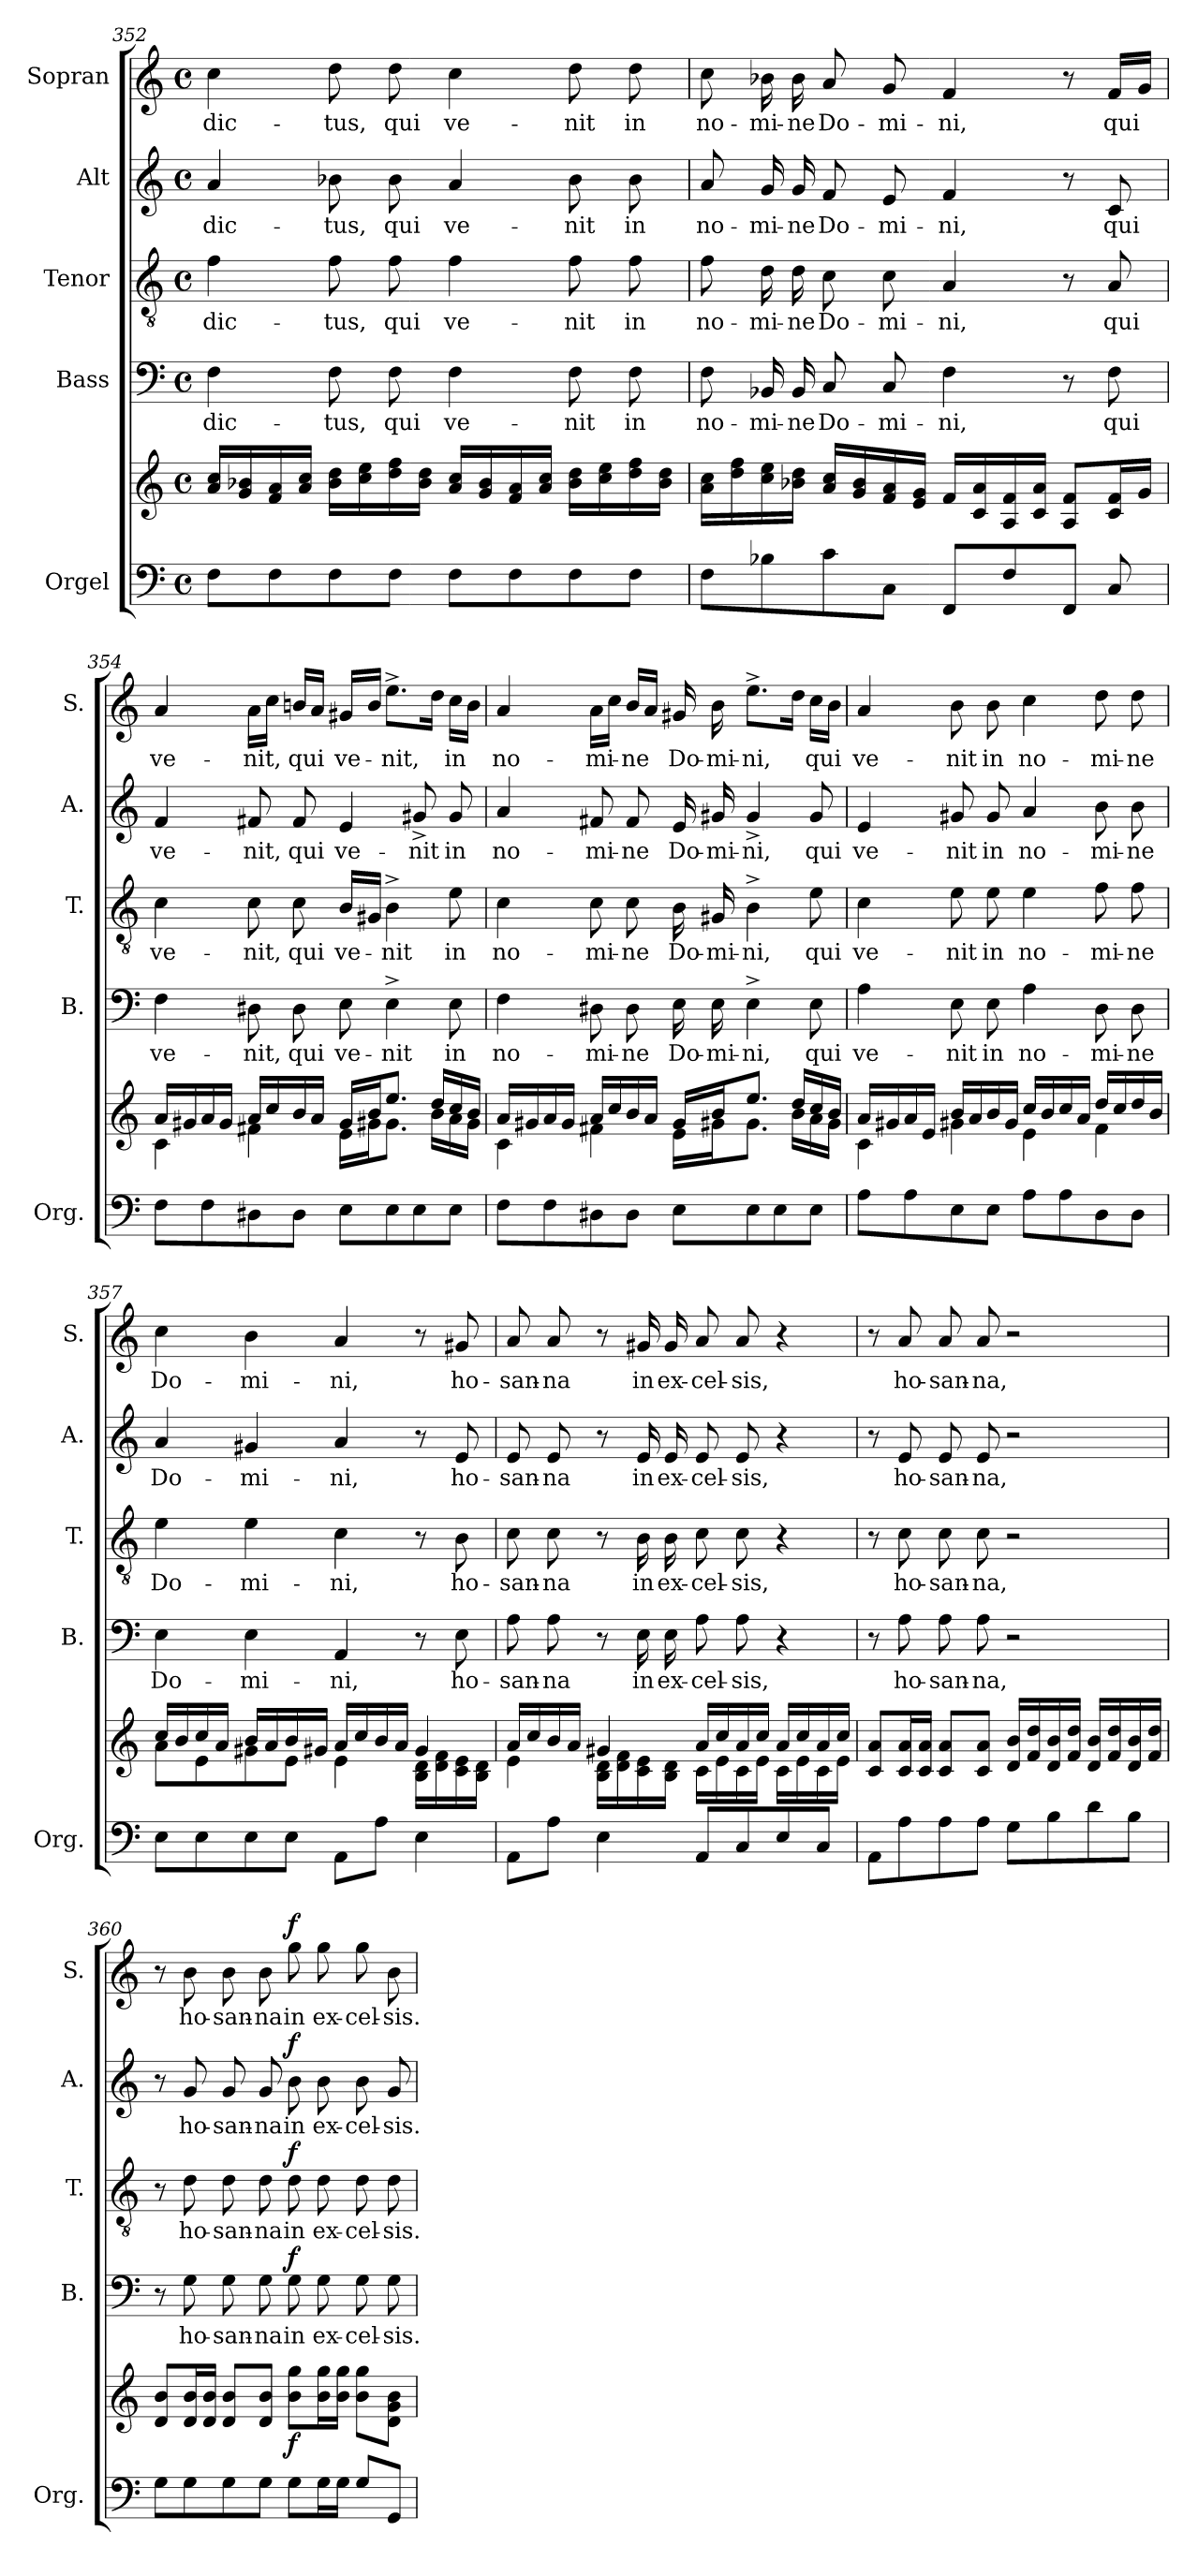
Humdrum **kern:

**kern	**kern	**dynam	**kern	**text	**dynam	**kern	**text	**dynam	**kern	**text	**dynam	**kern	**text	**dynam
*part5	*part5	*part5	*part4	*part4	*part4	*part3	*part3	*part3	*part2	*part2	*part2	*part1	*part1	*part1
*staff6	*staff5	*staff5/6	*staff4	*staff4	*staff4	*staff3	*staff3	*staff3	*staff2	*staff2	*staff2	*staff1	*staff1	*staff1
*I"Orgel	*	*	*I"Bass	*	*	*I"Tenor	*	*	*I"Alt	*	*	*I"Sopran	*	*
*I'Org.	*	*	*I'B.	*	*	*I'T.	*	*	*I'A.	*	*	*I'S.	*	*
*clefF4	*clefG2	*	*clefF4	*	*	*clefGv2	*	*	*clefG2	*	*	*clefG2	*	*
*k[]	*k[]	*	*k[]	*	*	*k[]	*	*	*k[]	*	*	*k[]	*	*
*C:	*C:	*	*C:	*	*	*C:	*	*	*C:	*	*	*C:	*	*
*M4/4	*M4/4	*	*M4/4	*	*	*M4/4	*	*	*M4/4	*	*	*M4/4	*	*
*met(c)	*met(c)	*	*met(c)	*	*	*met(c)	*	*	*met(c)	*	*	*met(c)	*	*
=352	=352	=352	=352	=352	=352	=352	=352	=352	=352	=352	=352	=352	=352	=352
!	!	!	!	!LO:LY:b	!	!	!LO:LY:b	!	!	!LO:LY:b	!	!	!LO:LY:b	!
8F\L	16a/ 16cc/LL	.	4F\	-dic-	.	4f\	-dic-	.	4a/	-dic-	.	4cc\	-dic-	.
.	16g/ 16b-X/	.	.	.	.	.	.	.	.	.	.	.	.	.
8F\	16f/ 16a/	.	.	.	.	.	.	.	.	.	.	.	.	.
.	16a/ 16cc/JJ	.	.	.	.	.	.	.	.	.	.	.	.	.
!	!	!	!	!LO:LY:b	!	!	!LO:LY:b	!	!	!LO:LY:b	!	!	!LO:LY:b	!
8F\	16b-\ 16dd\LL	.	8F\	-tus,	.	8f\	-tus,	.	8b-X\	-tus,	.	8dd\	-tus,	.
.	16cc\ 16ee\	.	.	.	.	.	.	.	.	.	.	.	.	.
!	!	!	!	!LO:LY:b	!	!	!LO:LY:b	!	!	!LO:LY:b	!	!	!LO:LY:b	!
8F\J	16dd\ 16ff\	.	8F\	qui	.	8f\	qui	.	8b-\	qui	.	8dd\	qui	.
.	16b-\ 16dd\JJ	.	.	.	.	.	.	.	.	.	.	.	.	.
!	!	!	!	!LO:LY:b	!	!	!LO:LY:b	!	!	!LO:LY:b	!	!	!LO:LY:b	!
8F\L	16a/ 16cc/LL	.	4F\	ve-	.	4f\	ve-	.	4a/	ve-	.	4cc\	ve-	.
.	16g/ 16b-/	.	.	.	.	.	.	.	.	.	.	.	.	.
8F\	16f/ 16a/	.	.	.	.	.	.	.	.	.	.	.	.	.
.	16a/ 16cc/JJ	.	.	.	.	.	.	.	.	.	.	.	.	.
!	!	!	!	!LO:LY:b	!	!	!LO:LY:b	!	!	!LO:LY:b	!	!	!LO:LY:b	!
8F\	16b-\ 16dd\LL	.	8F\	-nit	.	8f\	-nit	.	8b-\	-nit	.	8dd\	-nit	.
.	16cc\ 16ee\	.	.	.	.	.	.	.	.	.	.	.	.	.
!	!	!	!	!LO:LY:b	!	!	!LO:LY:b	!	!	!LO:LY:b	!	!	!LO:LY:b	!
8F\J	16dd\ 16ff\	.	8F\	in	.	8f\	in	.	8b-\	in	.	8dd\	in	.
.	16b-\ 16dd\JJ	.	.	.	.	.	.	.	.	.	.	.	.	.
!!LO:PB:g=z
=353	=353	=353	=353	=353	=353	=353	=353	=353	=353	=353	=353	=353	=353	=353
!	!	!	!	!LO:LY:b	!	!	!LO:LY:b	!	!	!LO:LY:b	!	!	!LO:LY:b	!
8F\L	16a\ 16cc\LL	.	8F\	no-	.	8f\	no-	.	8a/	no-	.	8cc\	no-	.
.	16dd\ 16ff\	.	.	.	.	.	.	.	.	.	.	.	.	.
!	!	!	!	!LO:LY:b	!	!	!LO:LY:b	!	!	!LO:LY:b	!	!	!LO:LY:b	!
8B-X\	16cc\ 16ee\	.	16BB-X/	-mi-	.	16d\	-mi-	.	16g/	-mi-	.	16b-X\	-mi-	.
!	!	!	!	!LO:LY:b	!	!	!LO:LY:b	!	!	!LO:LY:b	!	!	!LO:LY:b	!
.	16b-X\ 16dd\JJ	.	16BB-/	-ne	.	16d\	-ne	.	16g/	-ne	.	16b-\	-ne	.
!	!	!	!	!LO:LY:b	!	!	!LO:LY:b	!	!	!LO:LY:b	!	!	!LO:LY:b	!
8c\	16a/ 16cc/LL	.	8C/	Do-	.	8c\	Do-	.	8f/	Do-	.	8a/	Do-	.
.	16g/ 16b-/	.	.	.	.	.	.	.	.	.	.	.	.	.
!	!	!	!	!LO:LY:b	!	!	!LO:LY:b	!	!	!LO:LY:b	!	!	!LO:LY:b	!
8C\J	16f/ 16a/	.	8C/	-mi-	.	8c\	-mi-	.	8e/	-mi-	.	8g/	-mi-	.
.	16e/ 16g/JJ	.	.	.	.	.	.	.	.	.	.	.	.	.
!	!	!	!	!LO:LY:b	!	!	!LO:LY:b	!	!	!LO:LY:b	!	!	!LO:LY:b	!
8FF/L	16f/LL	.	4F\	-ni,	.	4A/	-ni,	.	4f/	-ni,	.	4f/	-ni,	.
.	16c/ 16a/	.	.	.	.	.	.	.	.	.	.	.	.	.
8F/	16A/ 16f/	.	.	.	.	.	.	.	.	.	.	.	.	.
.	16c/ 16a/JJ	.	.	.	.	.	.	.	.	.	.	.	.	.
8FF/J	8A/ 8f/L	.	8r	.	.	8r	.	.	8r	.	.	8r	.	.
!	!	!	!	!LO:LY:b	!	!	!LO:LY:b	!	!	!LO:LY:b	!	!	!LO:LY:b	!
8C/	16c/ 16f/L	.	8F\	qui	.	8A/	qui	.	8c/	qui	.	16f/LL	qui	.
.	16g/JJ	.	.	.	.	.	.	.	.	.	.	16g/JJ	.	.
=354	=354	=354	=354	=354	=354	=354	=354	=354	=354	=354	=354	=354	=354	=354
*	*^	*	*	*	*	*	*	*	*	*	*	*	*	*
!	!	!	!	!	!LO:LY:b	!	!	!LO:LY:b	!	!	!LO:LY:b	!	!	!LO:LY:b	!
8F\L	16a/LL	4c\	.	4F\	ve-	.	4c\	ve-	.	4f/	ve-	.	4a/	ve-	.
.	16g#X/	.	.	.	.	.	.	.	.	.	.	.	.	.	.
8F\	16a/	.	.	.	.	.	.	.	.	.	.	.	.	.	.
.	16g#/JJ	.	.	.	.	.	.	.	.	.	.	.	.	.	.
!	!	!	!	!	!LO:LY:b	!	!	!LO:LY:b	!	!	!LO:LY:b	!	!	!LO:LY:b	!
8D#X\	16a/LL	4f#X\	.	8D#X\	-nit,	.	8c\	-nit,	.	8f#X/	-nit,	.	16a\LL	-nit,	.
.	16cc/	.	.	.	.	.	.	.	.	.	.	.	16cc\JJ	.	.
!	!	!	!	!	!LO:LY:b	!	!	!LO:LY:b	!	!	!LO:LY:b	!	!	!LO:LY:b	!
8D#\J	16b/	.	.	8D#\	qui	.	8c\	qui	.	8f#/	qui	.	16bn/LL	qui	.
.	16a/JJ	.	.	.	.	.	.	.	.	.	.	.	16a/JJ	.	.
!	!	!	!	!	!LO:LY:b	!	!	!LO:LY:b	!	!	!LO:LY:b	!	!	!LO:LY:b	!
8E\L	16g#/LL	16e\LL	.	8E\	ve-	.	16B/LL	ve-	.	4e/	ve-	.	16g#X/LL	ve-	.
.	16b/J	16g#X\J	.	.	.	.	16G#X/JJ	.	.	.	.	.	16b/JJ	.	.
!	!	!	!	!	!LO:LY:b	!	!	!LO:LY:b	!	!	!	!	!	!LO:LY:b	!
8E\	8.ee/J	8.g#\J	.	4E^>\	-nit	.	4B^>\	-nit	.	.	.	.	8.ee^>\L	-nit,	.
!	!	!	!	!	!	!	!	!	!	!	!LO:LY:b	!	!	!	!
8E\	.	.	.	.	.	.	.	.	.	8g#X^>/	-nit	.	.	.	.
.	16dd/LL	16b\LL	.	.	.	.	.	.	.	.	.	.	16dd\Jk	.	.
!	!	!	!	!	!LO:LY:b	!	!	!LO:LY:b	!	!	!LO:LY:b	!	!	!LO:LY:b	!
8E\J	16cc/	16a\	.	8E\	in	.	8e\	in	.	8g#/	in	.	16cc\LL	in	.
.	16b/JJ	16g#\JJ	.	.	.	.	.	.	.	.	.	.	16b\JJ	.	.
=355	=355	=355	=355	=355	=355	=355	=355	=355	=355	=355	=355	=355	=355	=355	=355
!	!	!	!	!	!LO:LY:b	!	!	!LO:LY:b	!	!	!LO:LY:b	!	!	!LO:LY:b	!
8F\L	16a/LL	4c\	.	4F\	no-	.	4c\	no-	.	4a/	no-	.	4a/	no-	.
.	16g#X/	.	.	.	.	.	.	.	.	.	.	.	.	.	.
8F\	16a/	.	.	.	.	.	.	.	.	.	.	.	.	.	.
.	16g#/JJ	.	.	.	.	.	.	.	.	.	.	.	.	.	.
!	!	!	!	!	!LO:LY:b	!	!	!LO:LY:b	!	!	!LO:LY:b	!	!	!LO:LY:b	!
8D#X\	16a/LL	4f#X\	.	8D#X\	-mi-	.	8c\	-mi-	.	8f#X/	-mi-	.	16a\LL	-mi-	.
.	16cc/	.	.	.	.	.	.	.	.	.	.	.	16cc\JJ	.	.
!	!	!	!	!	!LO:LY:b	!	!	!LO:LY:b	!	!	!LO:LY:b	!	!	!LO:LY:b	!
8D#\J	16b/	.	.	8D#\	-ne	.	8c\	-ne	.	8f#/	-ne	.	16b/LL	-ne	.
.	16a/JJ	.	.	.	.	.	.	.	.	.	.	.	16a/JJ	.	.
!	!	!	!	!	!LO:LY:b	!	!	!LO:LY:b	!	!	!LO:LY:b	!	!	!LO:LY:b	!
8E\L	16g#/LL	16e\LL	.	16E\	Do-	.	16B\	Do-	.	16e/	Do-	.	16g#X/	Do-	.
!	!	!	!	!	!LO:LY:b	!	!	!LO:LY:b	!	!	!LO:LY:b	!	!	!LO:LY:b	!
.	16b/J	16g#X\J	.	16E\	-mi-	.	16G#X/	-mi-	.	16g#X/	-mi-	.	16b\	-mi-	.
!	!	!	!	!	!LO:LY:b	!	!	!LO:LY:b	!	!	!LO:LY:b	!	!	!LO:LY:b	!
8E\	8.ee/J	8.g#\J	.	4E^>\	-ni,	.	4B^>\	-ni,	.	4g#^>/	-ni,	.	8.ee^>\L	-ni,	.
8E\	.	.	.	.	.	.	.	.	.	.	.	.	.	.	.
.	16dd/LL	16b\LL	.	.	.	.	.	.	.	.	.	.	16dd\Jk	.	.
!	!	!	!	!	!LO:LY:b	!	!	!LO:LY:b	!	!	!LO:LY:b	!	!	!LO:LY:b	!
8E\J	16cc/	16a\	.	8E\	qui	.	8e\	qui	.	8g#/	qui	.	16cc\LL	qui	.
.	16b/JJ	16g#\JJ	.	.	.	.	.	.	.	.	.	.	16b\JJ	.	.
!!LO:LB:g=z
=356	=356	=356	=356	=356	=356	=356	=356	=356	=356	=356	=356	=356	=356	=356	=356
!	!	!	!	!	!LO:LY:b	!	!	!LO:LY:b	!	!	!LO:LY:b	!	!	!LO:LY:b	!
8A\L	16a/LL	4c\	.	4A\	ve-	.	4c\	ve-	.	4e/	ve-	.	4a/	ve-	.
.	16g#X/	.	.	.	.	.	.	.	.	.	.	.	.	.	.
8A\	16a/	.	.	.	.	.	.	.	.	.	.	.	.	.	.
.	16e/JJ	.	.	.	.	.	.	.	.	.	.	.	.	.	.
!	!	!	!	!	!LO:LY:b	!	!	!LO:LY:b	!	!	!LO:LY:b	!	!	!LO:LY:b	!
8E\	16b/LL	4g#X\	.	8E\	-nit	.	8e\	-nit	.	8g#X/	-nit	.	8b\	-nit	.
.	16a/	.	.	.	.	.	.	.	.	.	.	.	.	.	.
!	!	!	!	!	!LO:LY:b	!	!	!LO:LY:b	!	!	!LO:LY:b	!	!	!LO:LY:b	!
8E\J	16b/	.	.	8E\	in	.	8e\	in	.	8g#/	in	.	8b\	in	.
.	16g#/JJ	.	.	.	.	.	.	.	.	.	.	.	.	.	.
!	!	!	!	!	!LO:LY:b	!	!	!LO:LY:b	!	!	!LO:LY:b	!	!	!LO:LY:b	!
8A\L	16cc/LL	4e\	.	4A\	no-	.	4e\	no-	.	4a/	no-	.	4cc\	no-	.
.	16b/	.	.	.	.	.	.	.	.	.	.	.	.	.	.
8A\	16cc/	.	.	.	.	.	.	.	.	.	.	.	.	.	.
.	16a/JJ	.	.	.	.	.	.	.	.	.	.	.	.	.	.
!	!	!	!	!	!LO:LY:b	!	!	!LO:LY:b	!	!	!LO:LY:b	!	!	!LO:LY:b	!
8D\	16dd/LL	4f\	.	8D\	-mi-	.	8f\	-mi-	.	8b\	-mi-	.	8dd\	-mi-	.
.	16cc/	.	.	.	.	.	.	.	.	.	.	.	.	.	.
!	!	!	!	!	!LO:LY:b	!	!	!LO:LY:b	!	!	!LO:LY:b	!	!	!LO:LY:b	!
8D\J	16dd/	.	.	8D\	-ne	.	8f\	-ne	.	8b\	-ne	.	8dd\	-ne	.
.	16b/JJ	.	.	.	.	.	.	.	.	.	.	.	.	.	.
=357	=357	=357	=357	=357	=357	=357	=357	=357	=357	=357	=357	=357	=357	=357	=357
!	!	!	!	!	!LO:LY:b	!	!	!LO:LY:b	!	!	!LO:LY:b	!	!	!LO:LY:b	!
8E\L	16cc/LL	8a\L	.	4E\	Do-	.	4e\	Do-	.	4a/	Do-	.	4cc\	Do-	.
.	16b/	.	.	.	.	.	.	.	.	.	.	.	.	.	.
8E\	16cc/	8e\	.	.	.	.	.	.	.	.	.	.	.	.	.
.	16a/JJ	.	.	.	.	.	.	.	.	.	.	.	.	.	.
!	!	!	!	!	!LO:LY:b	!	!	!LO:LY:b	!	!	!LO:LY:b	!	!	!LO:LY:b	!
8E\	16b/LL	8g#X\	.	4E\	-mi-	.	4e\	-mi-	.	4g#X/	-mi-	.	4b\	-mi-	.
.	16a/	.	.	.	.	.	.	.	.	.	.	.	.	.	.
8E\J	16b/	8e\J	.	.	.	.	.	.	.	.	.	.	.	.	.
.	16g#X/JJ	.	.	.	.	.	.	.	.	.	.	.	.	.	.
!	!	!	!	!	!LO:LY:b	!	!	!LO:LY:b	!	!	!LO:LY:b	!	!	!LO:LY:b	!
8AA\L	16a/LL	4e\	.	4AA/	-ni,	.	4c\	-ni,	.	4a/	-ni,	.	4a/	-ni,	.
.	16cc/	.	.	.	.	.	.	.	.	.	.	.	.	.	.
8A\J	16b/	.	.	.	.	.	.	.	.	.	.	.	.	.	.
.	16a/JJ	.	.	.	.	.	.	.	.	.	.	.	.	.	.
4E\	4g#/	16B\ 16d\LL	.	8r	.	.	8r	.	.	8r	.	.	8r	.	.
.	.	16d\ 16f\	.	.	.	.	.	.	.	.	.	.	.	.	.
!	!	!	!	!	!LO:LY:b	!	!	!LO:LY:b	!	!	!LO:LY:b	!	!	!LO:LY:b	!
.	.	16c\ 16e\	.	8E\	ho-	.	8B\	ho-	.	8e/	ho-	.	8g#X/	ho-	.
.	.	16B\ 16d\JJ	.	.	.	.	.	.	.	.	.	.	.	.	.
=358	=358	=358	=358	=358	=358	=358	=358	=358	=358	=358	=358	=358	=358	=358	=358
!	!	!	!	!	!LO:LY:b	!	!	!LO:LY:b	!	!	!LO:LY:b	!	!	!LO:LY:b	!
8AA\L	16a/LL	4e\	.	8A\	-san-	.	8c\	-san-	.	8e/	-san-	.	8a/	-san-	.
.	16cc/	.	.	.	.	.	.	.	.	.	.	.	.	.	.
!	!	!	!	!	!LO:LY:b	!	!	!LO:LY:b	!	!	!LO:LY:b	!	!	!LO:LY:b	!
8A\J	16b/	.	.	8A\	-na	.	8c\	-na	.	8e/	-na	.	8a/	-na	.
.	16a/JJ	.	.	.	.	.	.	.	.	.	.	.	.	.	.
4E\	4g#X/	16B\ 16d\LL	.	8r	.	.	8r	.	.	8r	.	.	8r	.	.
.	.	16d\ 16f\	.	.	.	.	.	.	.	.	.	.	.	.	.
!	!	!	!	!	!LO:LY:b	!	!	!LO:LY:b	!	!	!LO:LY:b	!	!	!LO:LY:b	!
.	.	16c\ 16e\	.	16E\	in	.	16B\	in	.	16e/	in	.	16g#X/	in	.
!	!	!	!	!	!LO:LY:b	!	!	!LO:LY:b	!	!	!LO:LY:b	!	!	!LO:LY:b	!
.	.	16B\ 16d\JJ	.	16E\	ex-	.	16B\	ex-	.	16e/	ex-	.	16g#/	ex-	.
!	!	!	!	!	!LO:LY:b	!	!	!LO:LY:b	!	!	!LO:LY:b	!	!	!LO:LY:b	!
8AA/L	16a/LL	16c\LL	.	8A\	-cel-	.	8c\	-cel-	.	8e/	-cel-	.	8a/	-cel-	.
.	16cc/	16e\	.	.	.	.	.	.	.	.	.	.	.	.	.
!	!	!	!	!	!LO:LY:b	!	!	!LO:LY:b	!	!	!LO:LY:b	!	!	!LO:LY:b	!
8C/	16a/	16c\	.	8A\	-sis,	.	8c\	-sis,	.	8e/	-sis,	.	8a/	-sis,	.
.	16cc/JJ	16e\JJ	.	.	.	.	.	.	.	.	.	.	.	.	.
8E/	16a/LL	16c\LL	.	4r	.	.	4r	.	.	4r	.	.	4r	.	.
.	16cc/	16e\	.	.	.	.	.	.	.	.	.	.	.	.	.
8C/J	16a/	16c\	.	.	.	.	.	.	.	.	.	.	.	.	.
.	16cc/JJ	16e\JJ	.	.	.	.	.	.	.	.	.	.	.	.	.
*	*v	*v	*	*	*	*	*	*	*	*	*	*	*	*	*
=359	=359	=359	=359	=359	=359	=359	=359	=359	=359	=359	=359	=359	=359	=359
8AA\L	8c/ 8a/L	.	8r	.	.	8r	.	.	8r	.	.	8r	.	.
!	!	!	!	!LO:LY:b	!	!	!LO:LY:b	!	!	!LO:LY:b	!	!	!LO:LY:b	!
8A\	16c/ 16a/L	.	8A\	ho-	.	8c\	ho-	.	8e/	ho-	.	8a/	ho-	.
.	16c/ 16a/JJ	.	.	.	.	.	.	.	.	.	.	.	.	.
!	!	!	!	!LO:LY:b	!	!	!LO:LY:b	!	!	!LO:LY:b	!	!	!LO:LY:b	!
8A\	8c/ 8a/L	.	8A\	-san-	.	8c\	-san-	.	8e/	-san-	.	8a/	-san-	.
!	!	!	!	!LO:LY:b	!	!	!LO:LY:b	!	!	!LO:LY:b	!	!	!LO:LY:b	!
8A\J	8c/ 8a/J	.	8A\	-na,	.	8c\	-na,	.	8e/	-na,	.	8a/	-na,	.
8G\L	16d/ 16b/LL	.	2r	.	.	2r	.	.	2r	.	.	2r	.	.
.	16f/ 16dd/	.	.	.	.	.	.	.	.	.	.	.	.	.
8B\	16d/ 16b/	.	.	.	.	.	.	.	.	.	.	.	.	.
.	16f/ 16dd/JJ	.	.	.	.	.	.	.	.	.	.	.	.	.
8d\	16d/ 16b/LL	.	.	.	.	.	.	.	.	.	.	.	.	.
.	16f/ 16dd/	.	.	.	.	.	.	.	.	.	.	.	.	.
8B\J	16d/ 16b/	.	.	.	.	.	.	.	.	.	.	.	.	.
.	16f/ 16dd/JJ	.	.	.	.	.	.	.	.	.	.	.	.	.
!!LO:PB:g=z
=360	=360	=360	=360	=360	=360	=360	=360	=360	=360	=360	=360	=360	=360	=360
8G\L	8d/ 8b/L	.	8r	.	.	8r	.	.	8r	.	.	8r	.	.
!	!	!	!	!LO:LY:b	!	!	!LO:LY:b	!	!	!LO:LY:b	!	!	!LO:LY:b	!
8G\	16d/ 16b/L	.	8G\	ho-	.	8d\	ho-	.	8g/	ho-	.	8b\	ho-	.
.	16d/ 16b/JJ	.	.	.	.	.	.	.	.	.	.	.	.	.
!	!	!	!	!LO:LY:b	!	!	!LO:LY:b	!	!	!LO:LY:b	!	!	!LO:LY:b	!
8G\	8d/ 8b/L	.	8G\	-san-	.	8d\	-san-	.	8g/	-san-	.	8b\	-san-	.
!	!	!	!	!LO:LY:b	!	!	!LO:LY:b	!	!	!LO:LY:b	!	!	!LO:LY:b	!
8G\J	8d/ 8b/J	.	8G\	-na	.	8d\	-na	.	8g/	-na	.	8b\	-na	.
!	!	!LO:DY:b	!	!LO:LY:b	!LO:DY:a	!	!LO:LY:b	!LO:DY:a	!	!LO:LY:b	!LO:DY:a	!	!LO:LY:b	!LO:DY:a
8G\L	8b\ 8gg\L	f	8G\	in	f	8d\	in	f	8b\	in	f	8gg\	in	f
!	!	!	!	!LO:LY:b	!	!	!LO:LY:b	!	!	!LO:LY:b	!	!	!LO:LY:b	!
16G\L	16b\ 16gg\L	.	8G\	ex-	.	8d\	ex-	.	8b\	ex-	.	8gg\	ex-	.
16G\JJ	16b\ 16gg\JJ	.	.	.	.	.	.	.	.	.	.	.	.	.
!	!	!	!	!LO:LY:b	!	!	!LO:LY:b	!	!	!LO:LY:b	!	!	!LO:LY:b	!
8G/L	8b\ 8gg\L	.	8G\	-cel-	.	8d\	-cel-	.	8b\	-cel-	.	8gg\	-cel-	.
!	!	!	!	!LO:LY:b	!	!	!LO:LY:b	!	!	!LO:LY:b	!	!	!LO:LY:b	!
8GG/J	8d\ 8g\ 8b\J	.	8G\	-sis.	.	8d\	-sis.	.	8g/	-sis.	.	8b\	-sis.	.
=	=	=	=	=	=	=	=	=	=	=	=	=	=	=
*-	*-	*-	*-	*-	*-	*-	*-	*-	*-	*-	*-	*-	*-	*-
